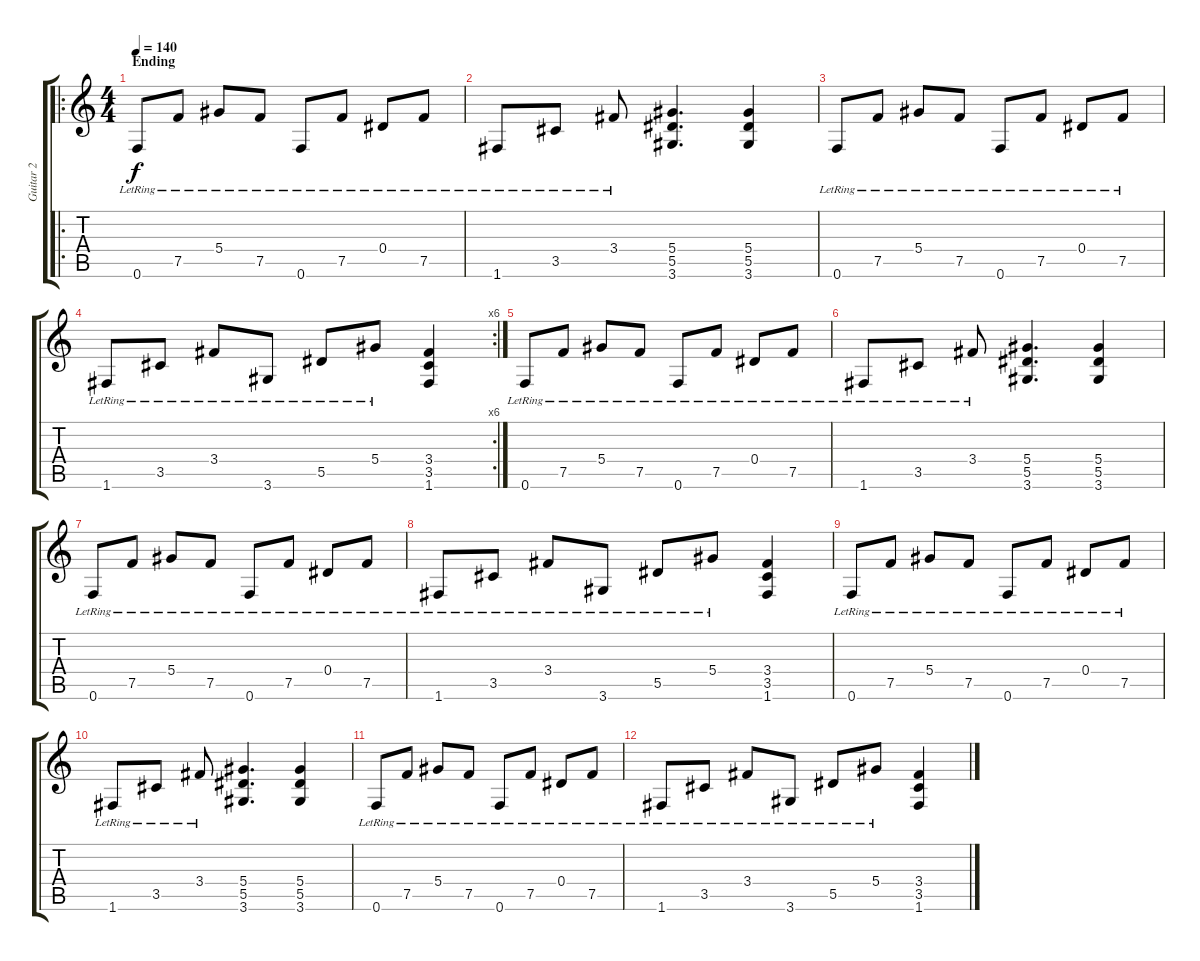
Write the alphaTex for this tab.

\track ("Guitar 2" "Guitar 2") {instrument overdrivenguitar}
\staff {score tabs}
\tuning (F4 C4 Ab3 Eb3 Bb2 F2) {hide}
\ro
\ts (4 4)
\section ("" "Ending")
\tempo 140
\clef g2
\ks c
0.6{lr}.8{dy f} 7.5{lr}.8 5.4{lr}.8 7.5{lr}.8 0.6{lr}.8 7.5{lr}.8 0.4{lr}.8 7.5{lr}.8 |
1.6{lr}.8 3.5{lr}.8 3.4{lr}.8 (5.4 5.5 3.6).4{d} (5.4 5.5 3.6).4 |
0.6{lr}.8 7.5{lr}.8 5.4{lr}.8 7.5{lr}.8 0.6{lr}.8 7.5{lr}.8 0.4{lr}.8 7.5{lr}.8 |
\rc 6
1.6{lr}.8 3.5{lr}.8 3.4{lr}.8 3.6{lr}.8 5.5{lr}.8 5.4{lr}.8 (3.4 3.5 1.6).4 |
0.6{lr}.8 7.5{lr}.8 5.4{lr}.8 7.5{lr}.8 0.6{lr}.8 7.5{lr}.8 0.4{lr}.8 7.5{lr}.8 |
1.6{lr}.8 3.5{lr}.8 3.4{lr}.8 (5.4 5.5 3.6).4{d} (5.4 5.5 3.6).4 |
0.6{lr}.8 7.5{lr}.8 5.4{lr}.8 7.5{lr}.8 0.6{lr}.8 7.5{lr}.8 0.4{lr}.8 7.5{lr}.8 |
1.6{lr}.8 3.5{lr}.8 3.4{lr}.8 3.6{lr}.8 5.5{lr}.8 5.4{lr}.8 (3.4 3.5 1.6).4 |
0.6{lr}.8 7.5{lr}.8 5.4{lr}.8 7.5{lr}.8 0.6{lr}.8 7.5{lr}.8 0.4{lr}.8 7.5{lr}.8 |
1.6{lr}.8 3.5{lr}.8 3.4{lr}.8 (5.4 5.5 3.6).4{d} (5.4 5.5 3.6).4 |
0.6{lr}.8 7.5{lr}.8 5.4{lr}.8 7.5{lr}.8 0.6{lr}.8 7.5{lr}.8 0.4{lr}.8 7.5{lr}.8 |
1.6{lr}.8 3.5{lr}.8 3.4{lr}.8 3.6{lr}.8 5.5{lr}.8 5.4{lr}.8 (3.4 3.5 1.6).4
